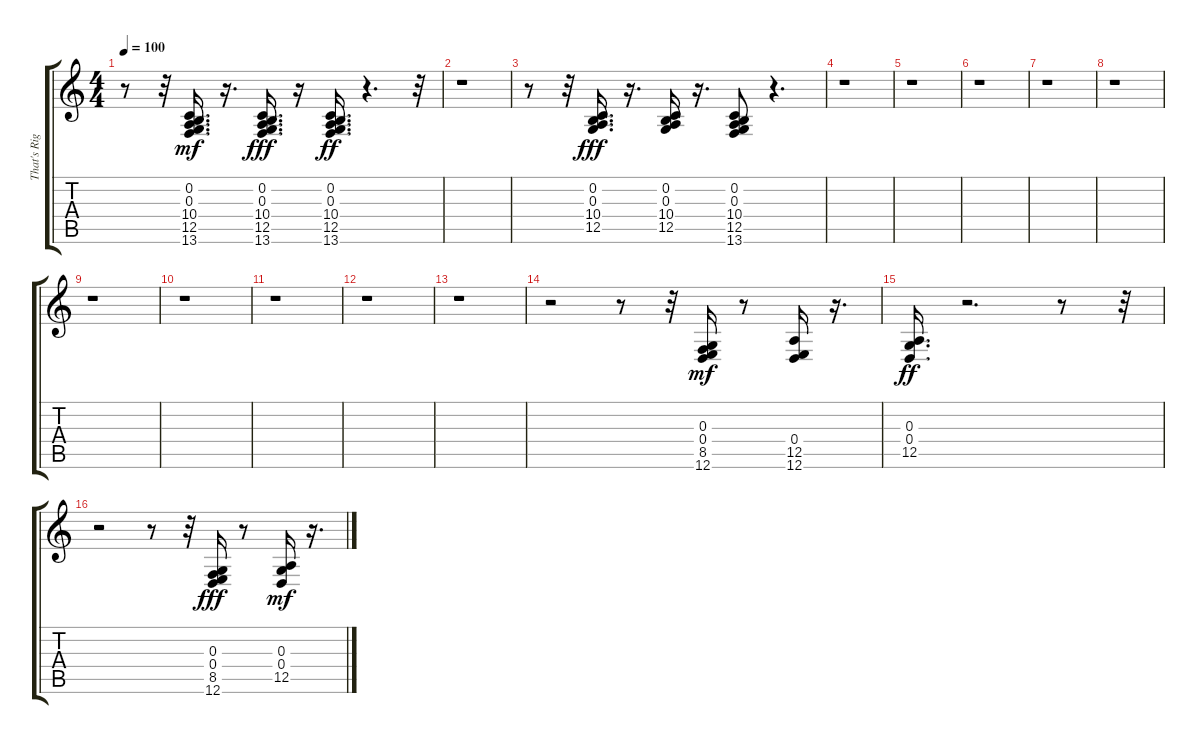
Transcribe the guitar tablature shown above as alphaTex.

\track ("That's Right Slick" "That's Rig") {instrument breathnoise}
\staff {score tabs}
\tuning (E4 B3 G3 D3 A2 E2) {hide}
\ts (4 4)
\tempo 100
\clef g2
\ks c
r.8{dy fff} r.32 (0.2 0.3 10.4 12.5 13.6).16{d dy mf} r.16{d} (0.2 0.3 10.4 12.5 13.6).16{d dy fff} r.16 (0.2 0.3 10.4 12.5 13.6).16{d dy ff} r.4{d} r.32 |
r.1 |
r.8 r.32 (0.2 0.3 10.4 12.5).16{d dy fff} r.16{d} (0.2 0.3 10.4 12.5).16 r.16{d} (0.2 0.3 10.4 12.5 13.6).8 r.4{d} |
r.1 |
r.1 |
r.1 |
r.1 |
r.1 |
r.1 |
r.1 |
r.1 |
r.1 |
r.1 |
r.2 r.8 r.32 (0.3 0.4 8.5 12.6).16{dy mf} r.8 (0.4 12.5 12.6).16 r.16{d} |
(0.3 0.4 12.5).16{d dy ff} r.2{d} r.8 r.32 |
r.2 r.8 r.32 (0.3 0.4 8.5 12.6).16{dy fff} r.8 (0.3 0.4 12.5).16{dy mf} r.16{d}
